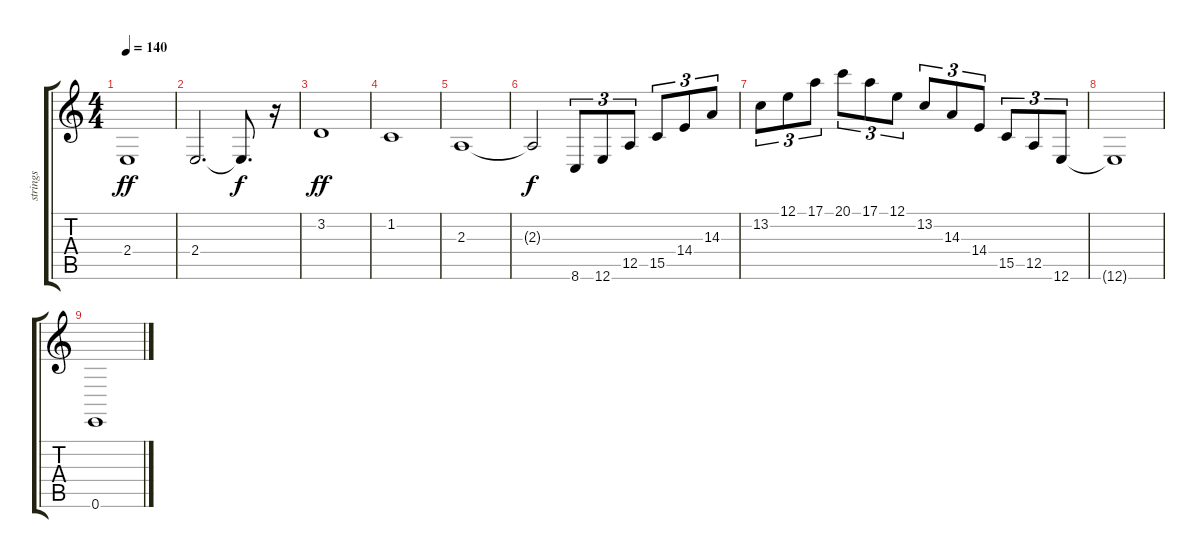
\track ("strings" "strings") {instrument stringensemble1}
\staff {score tabs}
\tuning (E4 B3 G3 D3 A2 E2) {hide}
\ts (4 4)
\tempo 140
\clef g2
\ks c
2.4.1{dy ff} |
2.4.2{d} 2.4{t}.8{d dy f} r.16 |
3.2.1{dy ff} |
1.2.1 |
2.3.1 |
2.3{t}.2{dy f} 8.6.8{tu (3 2)} 12.6.8{tu (3 2)} 12.5.8{tu (3 2)} 15.5.8{tu (3 2)} 14.4.8{tu (3 2)} 14.3.8{tu (3 2)} |
13.2.8{tu (3 2)} 12.1.8{tu (3 2)} 17.1.8{tu (3 2)} 20.1.8{tu (3 2)} 17.1.8{tu (3 2)} 12.1.8{tu (3 2)} 13.2.8{tu (3 2)} 14.3.8{tu (3 2)} 14.4.8{tu (3 2)} 15.5.8{tu (3 2)} 12.5.8{tu (3 2)} 12.6.8{tu (3 2)} |
12.6{t}.1 |
0.6.1
